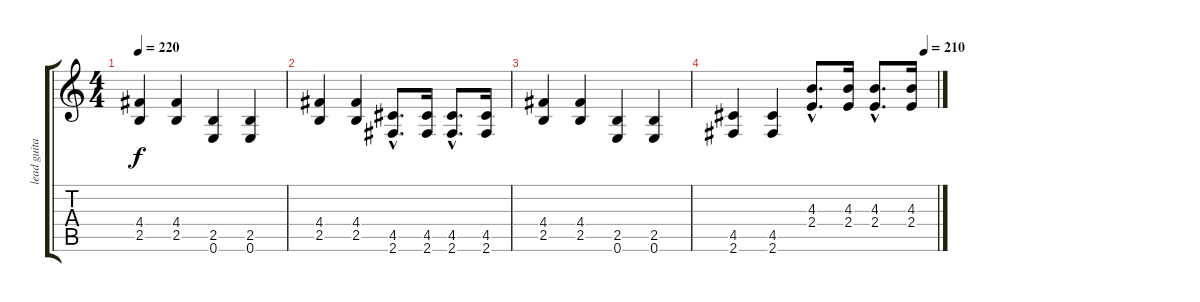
\track ("lead guitar" "lead guita") {instrument distortionguitar}
\staff {score tabs}
\tuning (E4 B3 G3 D3 A2 E2) {hide}
\ts (4 4)
\tempo 220
\clef g2
\ks c
(4.4 2.5).4{dy f} (4.4 2.5).4 (2.5 0.6).4 (2.5 0.6).4 |
(4.4 2.5).4 (4.4 2.5).4 (4.5{hac} 2.6{hac}).8{d} (4.5 2.6).16 (4.5{hac} 2.6{hac}).8{d} (4.5 2.6).16 |
(4.4 2.5).4 (4.4 2.5).4 (2.5 0.6).4 (2.5 0.6).4 |
\tempo (210 0.9375)
(4.5 2.6).4 (4.5 2.6).4 (4.3{hac} 2.4{hac}).8{d} (4.3 2.4).16 (4.3{hac} 2.4{hac}).8{d} (4.3 2.4).16
